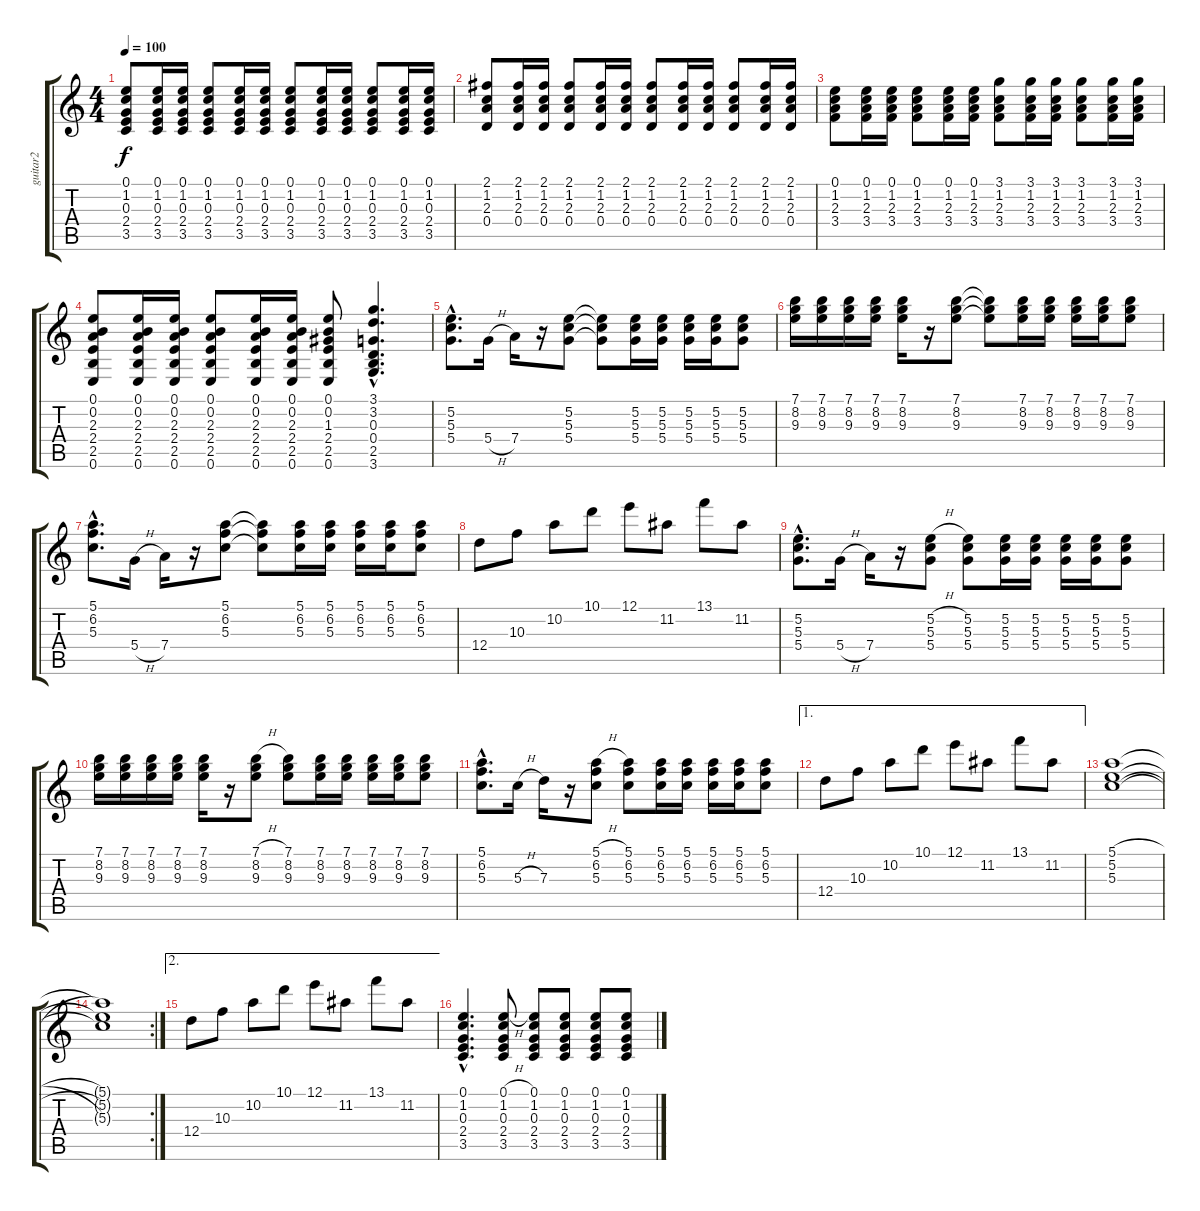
\track ("guitar2" "guitar2") {instrument distortionguitar}
\staff {score tabs}
\tuning (E4 B3 G3 D3 A2 E2) {hide}
\ts (4 4)
\tempo 100
\clef g2
\ks c
(0.1 1.2 0.3 2.4 3.5).8{dy f} (0.1 1.2 0.3 2.4 3.5).16 (0.1 1.2 0.3 2.4 3.5).16 (0.1 1.2 0.3 2.4 3.5).8 (0.1 1.2 0.3 2.4 3.5).16 (0.1 1.2 0.3 2.4 3.5).16 (0.1 1.2 0.3 2.4 3.5).8 (0.1 1.2 0.3 2.4 3.5).16 (0.1 1.2 0.3 2.4 3.5).16 (0.1 1.2 0.3 2.4 3.5).8 (0.1 1.2 0.3 2.4 3.5).16 (0.1 1.2 0.3 2.4 3.5).16 |
(2.1 1.2 2.3 0.4).8 (2.1 1.2 2.3 0.4).16 (2.1 1.2 2.3 0.4).16 (2.1 1.2 2.3 0.4).8 (2.1 1.2 2.3 0.4).16 (2.1 1.2 2.3 0.4).16 (2.1 1.2 2.3 0.4).8 (2.1 1.2 2.3 0.4).16 (2.1 1.2 2.3 0.4).16 (2.1 1.2 2.3 0.4).8 (2.1 1.2 2.3 0.4).16 (2.1 1.2 2.3 0.4).16 |
(0.1 1.2 2.3 3.4).8 (0.1 1.2 2.3 3.4).16 (0.1 1.2 2.3 3.4).16 (0.1 1.2 2.3 3.4).8 (0.1 1.2 2.3 3.4).16 (0.1 1.2 2.3 3.4).16 (3.1 1.2 2.3 3.4).8 (3.1 1.2 2.3 3.4).16 (3.1 1.2 2.3 3.4).16 (3.1 1.2 2.3 3.4).8 (3.1 1.2 2.3 3.4).16 (3.1 1.2 2.3 3.4).16 |
(0.1 0.2 2.3 2.4 2.5 0.6).8 (0.1 0.2 2.3 2.4 2.5 0.6).16 (0.1 0.2 2.3 2.4 2.5 0.6).16 (0.1 0.2 2.3 2.4 2.5 0.6).8 (0.1 0.2 2.3 2.4 2.5 0.6).16 (0.1 0.2 2.3 2.4 2.5 0.6).16 (0.1 0.2 1.3 2.4 2.5 0.6).8 (3.1{hac} 3.2{hac} 0.3{hac} 0.4{hac} 2.5{hac} 3.6{hac}).4{d} |
(5.2{hac} 5.3{hac} 5.4{hac}).8{d} 5.4{h}.16 7.4.16 r.16 (5.2 5.3 5.4).8 (5.2{t} 5.3{t} 5.4{t}).8 (5.2 5.3 5.4).16 (5.2 5.3 5.4).16 (5.2 5.3 5.4).16 (5.2 5.3 5.4).16 (5.2 5.3 5.4).8 |
(7.1 8.2 9.3).16 (7.1 8.2 9.3).16 (7.1 8.2 9.3).16 (7.1 8.2 9.3).16 (7.1 8.2 9.3).16 r.16 (7.1 8.2 9.3).8 (7.1{t} 8.2{t} 9.3{t}).8 (7.1 8.2 9.3).16 (7.1 8.2 9.3).16 (7.1 8.2 9.3).16 (7.1 8.2 9.3).16 (7.1 8.2 9.3).8 |
(5.1{hac} 6.2{hac} 5.3{hac}).8{d} 5.4{h}.16 7.4.16 r.16 (5.1 6.2 5.3).8 (5.1{t} 6.2{t} 5.3{t}).8 (5.1 6.2 5.3).16 (5.1 6.2 5.3).16 (5.1 6.2 5.3).16 (5.1 6.2 5.3).16 (5.1 6.2 5.3).8 |
12.4.8 10.3.8 10.2.8 10.1.8 12.1.8 11.2.8 13.1.8 11.2.8 |
(5.2{hac} 5.3{hac} 5.4{hac}).8{d} 5.4{h}.16 7.4.16 r.16 (5.2{h} 5.3 5.4).8 (5.2 5.3 5.4).8 (5.2 5.3 5.4).16 (5.2 5.3 5.4).16 (5.2 5.3 5.4).16 (5.2 5.3 5.4).16 (5.2 5.3 5.4).8 |
(7.1 8.2 9.3).16 (7.1 8.2 9.3).16 (7.1 8.2 9.3).16 (7.1 8.2 9.3).16 (7.1 8.2 9.3).16 r.16 (7.1{h} 8.2 9.3).8 (7.1 8.2 9.3).8 (7.1 8.2 9.3).16 (7.1 8.2 9.3).16 (7.1 8.2 9.3).16 (7.1 8.2 9.3).16 (7.1 8.2 9.3).8 |
(5.1{hac} 6.2{hac} 5.3{hac}).8{d} 5.3{h}.16 7.3.16 r.16 (5.1{h} 6.2 5.3).8 (5.1 6.2 5.3).8 (5.1 6.2 5.3).16 (5.1 6.2 5.3).16 (5.1 6.2 5.3).16 (5.1 6.2 5.3).16 (5.1 6.2 5.3).8 |
\ae 1
12.4.8 10.3.8 10.2.8 10.1.8 12.1.8 11.2.8 13.1.8 11.2.8 |
(5.1{h} 5.2{h} 5.3{h}).1 |
\rc 2
(5.1{t} 5.2{t} 5.3{t}).1 |
\ae 2
\section ("" "")
12.4.8 10.3.8 10.2.8 10.1.8 12.1.8 11.2.8 13.1.8 11.2.8 |
(0.1{hac} 1.2{hac} 0.3{hac} 2.4{hac} 3.5{hac}).4{d} (0.1{h} 1.2 0.3 2.4 3.5).8 (0.1 1.2 0.3 2.4 3.5).8 (0.1 1.2 0.3 2.4 3.5).8 (0.1 1.2 0.3 2.4 3.5).8 (0.1 1.2 0.3 2.4 3.5).8
